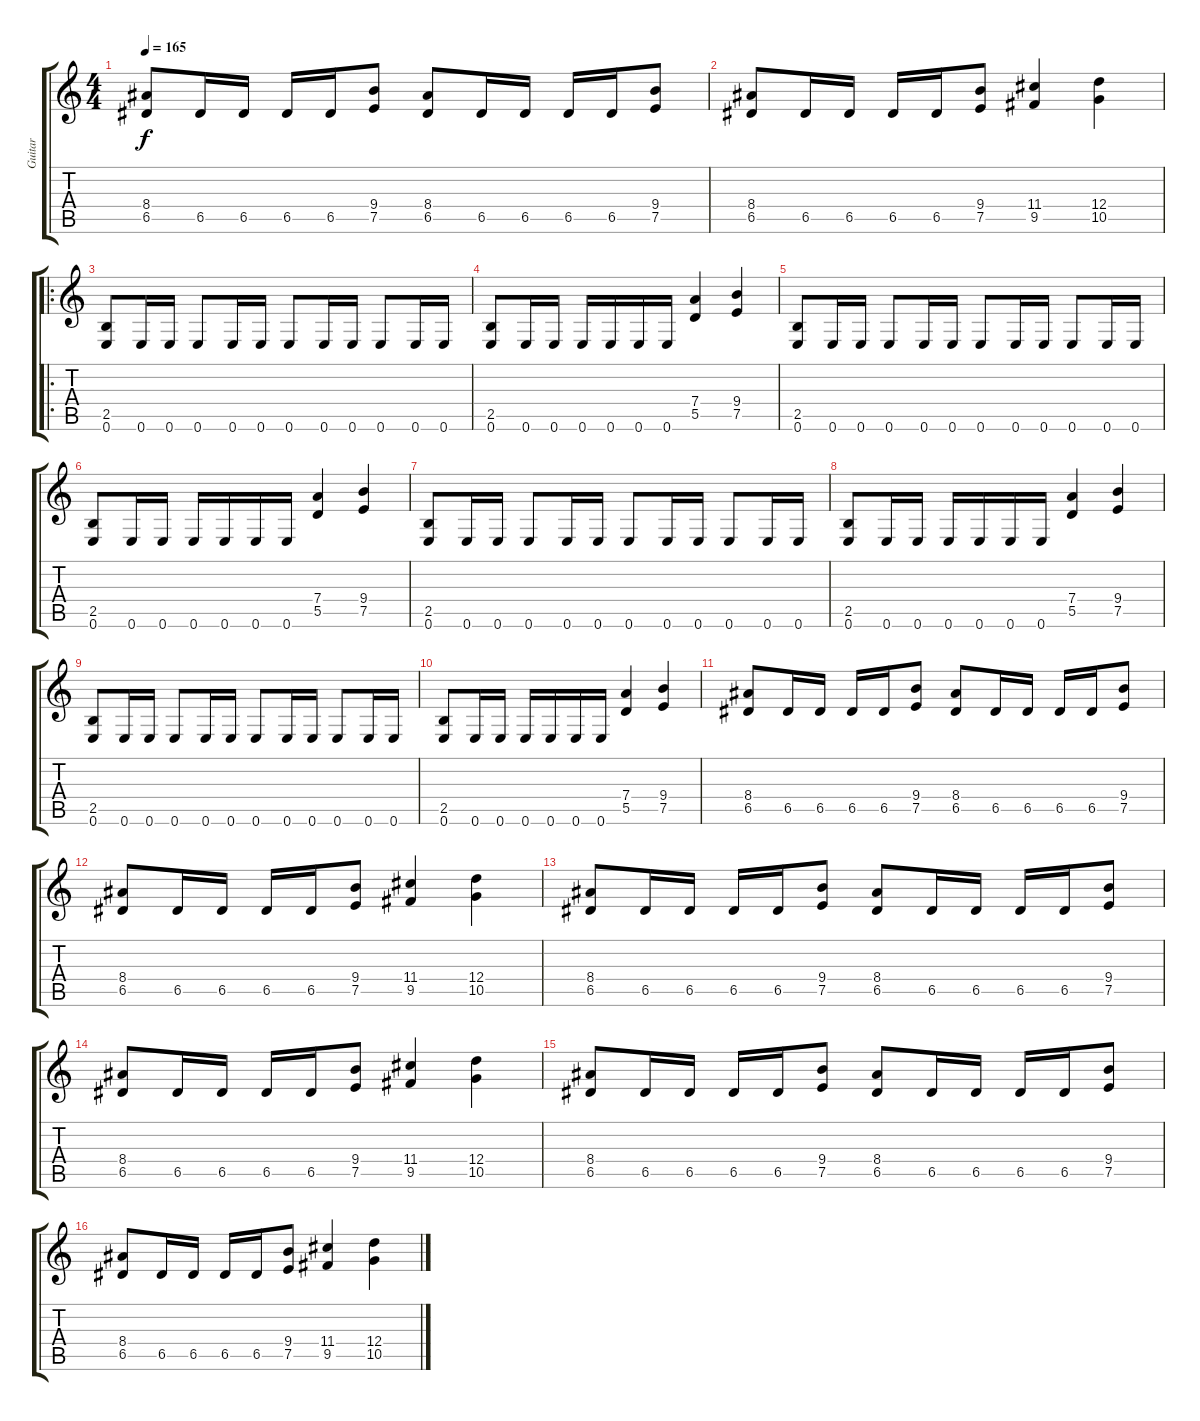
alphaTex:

\track ("Guitar" "Guitar") {instrument distortionguitar}
\staff {score tabs}
\tuning (E4 B3 G3 D3 A2 E2) {hide}
\ts (4 4)
\tempo 165
\clef g2
\ks c
(8.4 6.5).8{dy f} 6.5.16 6.5.16 6.5.16 6.5.16 (9.4 7.5).8 (8.4 6.5).8 6.5.16 6.5.16 6.5.16 6.5.16 (9.4 7.5).8 |
(8.4 6.5).8 6.5.16 6.5.16 6.5.16 6.5.16 (9.4 7.5).8 (11.4 9.5).4 (12.4 10.5).4 |
\ro
(2.5 0.6).8 0.6.16 0.6.16 0.6.8 0.6.16 0.6.16 0.6.8 0.6.16 0.6.16 0.6.8 0.6.16 0.6.16 |
(2.5 0.6).8 0.6.16 0.6.16 0.6.16 0.6.16 0.6.16 0.6.16 (7.4 5.5).4 (9.4 7.5).4 |
(2.5 0.6).8 0.6.16 0.6.16 0.6.8 0.6.16 0.6.16 0.6.8 0.6.16 0.6.16 0.6.8 0.6.16 0.6.16 |
(2.5 0.6).8 0.6.16 0.6.16 0.6.16 0.6.16 0.6.16 0.6.16 (7.4 5.5).4 (9.4 7.5).4 |
(2.5 0.6).8 0.6.16 0.6.16 0.6.8 0.6.16 0.6.16 0.6.8 0.6.16 0.6.16 0.6.8 0.6.16 0.6.16 |
(2.5 0.6).8 0.6.16 0.6.16 0.6.16 0.6.16 0.6.16 0.6.16 (7.4 5.5).4 (9.4 7.5).4 |
(2.5 0.6).8 0.6.16 0.6.16 0.6.8 0.6.16 0.6.16 0.6.8 0.6.16 0.6.16 0.6.8 0.6.16 0.6.16 |
(2.5 0.6).8 0.6.16 0.6.16 0.6.16 0.6.16 0.6.16 0.6.16 (7.4 5.5).4 (9.4 7.5).4 |
(8.4 6.5).8 6.5.16 6.5.16 6.5.16 6.5.16 (9.4 7.5).8 (8.4 6.5).8 6.5.16 6.5.16 6.5.16 6.5.16 (9.4 7.5).8 |
(8.4 6.5).8 6.5.16 6.5.16 6.5.16 6.5.16 (9.4 7.5).8 (11.4 9.5).4 (12.4 10.5).4 |
(8.4 6.5).8 6.5.16 6.5.16 6.5.16 6.5.16 (9.4 7.5).8 (8.4 6.5).8 6.5.16 6.5.16 6.5.16 6.5.16 (9.4 7.5).8 |
(8.4 6.5).8 6.5.16 6.5.16 6.5.16 6.5.16 (9.4 7.5).8 (11.4 9.5).4 (12.4 10.5).4 |
(8.4 6.5).8 6.5.16 6.5.16 6.5.16 6.5.16 (9.4 7.5).8 (8.4 6.5).8 6.5.16 6.5.16 6.5.16 6.5.16 (9.4 7.5).8 |
(8.4 6.5).8 6.5.16 6.5.16 6.5.16 6.5.16 (9.4 7.5).8 (11.4 9.5).4 (12.4 10.5).4
